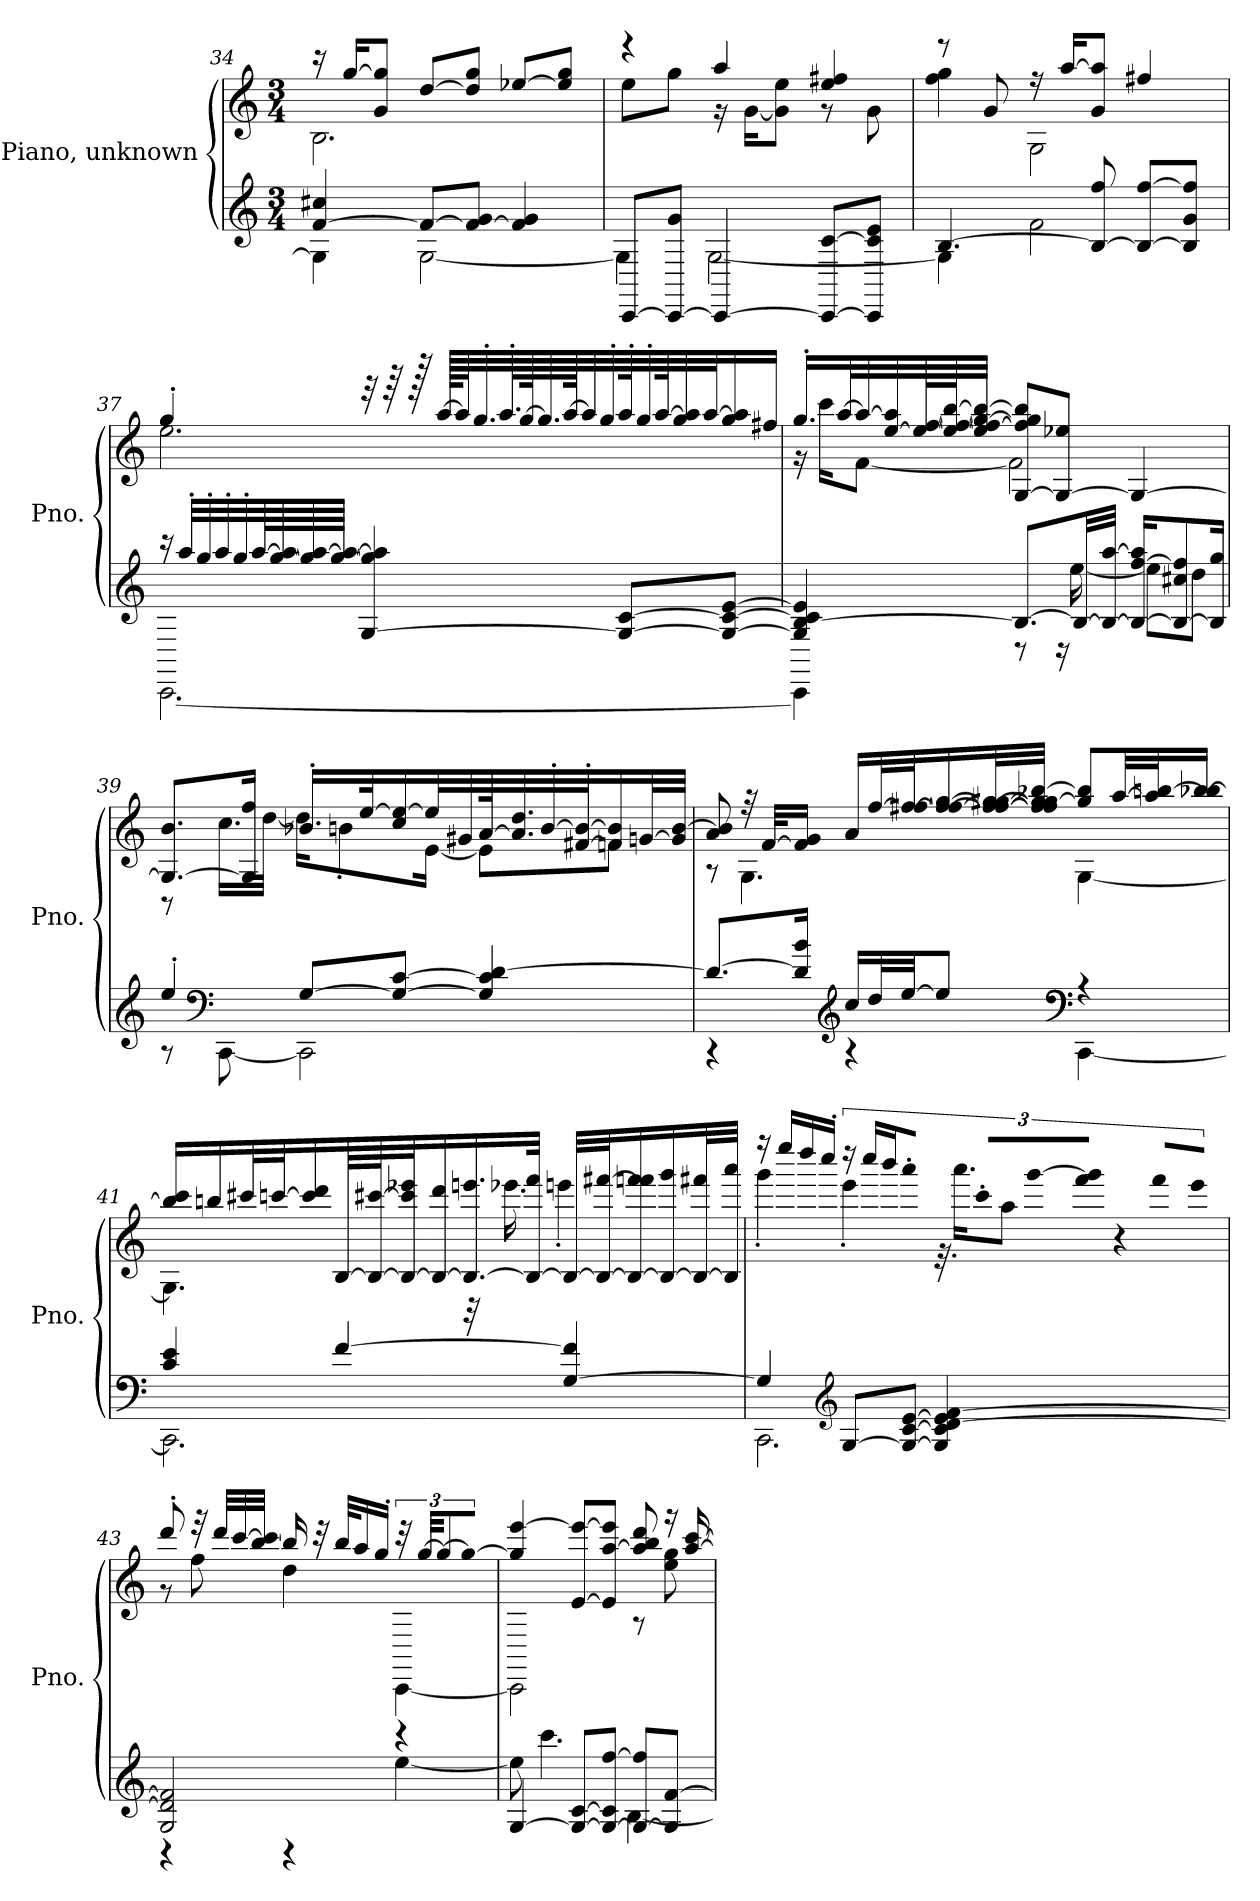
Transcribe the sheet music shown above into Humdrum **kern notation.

**kern	**kern
*part1	*part1
*staff2	*staff1
*I"Piano, unknown	*
*I'Pno.	*
*clefG2	*clefG2
*k[]	*k[]
*M3/4	*M3/4
=34	=34
*^	*^
[4f/ 4cc#X/	4G\]	16r	2.B\
.	.	[16gg/KL	.
.	.	8g/ 8gg/]J	.
8f/L_	[2G\	[8dd/L	.
8f/_ 8g/J	.	8dd/] 8gg/J	.
4f/] 4g/	.	[8ee-X/L	.
.	.	8ee-/] 8gg/J	.
!!LO:LB:g=z	!!
=35	=35	=35	=35
[8CC/L	4G\]	4r	8ee\L
8CC/_ 8g/J	.	.	8gg\J
4CC/_	[2G\	4aa/	16r
.	.	.	[16g\KL
.	.	.	8g\] 8ee\J
8CC/_ [8c/L	.	4ee/ 4ff#X/	8r
8CC/] 8c/] 8e/J	.	.	8g\
=36	=36	=36	=36
[4.B/	4G\]	8r	4ff\ 4gg\
.	.	8g/	.
.	2f\	16r	2G\
.	.	[16aa/KL	.
8B/_ 8ff/	.	8g/ 8aa/]J	.
8B/_ [8ff/L	.	4ff#X/	.
8B/] 8g/ 8ff/]J	.	.	.
!!LO:LB:g=z	!!
=37	=37	=37	=37
16r	[2.CC\	4gg'/	2.ee\
32aa'/LLL	.	.	.
32gg'/	.	.	.
32aa'/	.	.	.
32gg'/	.	.	.
[64aa/L	.	.	.
[64gg/ 64aa/]	.	.	.
64gg/] [64aa/	.	.	.
[64gg/ 64aa/_JJJJ	.	.	.
[4G/ 4gg/] 4aa/]	.	32r	.
.	.	64r	.
.	.	128r	.
.	.	[128aa/KLLLL	.
.	.	64aa/J]	.
.	.	32.gg'/	.
.	.	64.aa'/L	.
.	.	[128gg/K	.
.	.	64.gg/]	.
.	.	[128aa/JK	.
.	.	32aa/]	.
.	.	32gg'/	.
8G/_ [8c/L	.	64aa'/K	.
.	.	32gg'/	.
.	.	[64aa/K	.
.	.	32gg/ 32aa/]	.
.	.	[32aa/J	.
8G/_ 8c/_ [8e/J	.	16gg/ 16aa/]	.
.	.	16ff#X/JJ	.
!!LO:LB:g=z	!!
=38	=38	=38	=38
4G/] [4B/ 4c/] 4e/]	4CC\]	16.gg'/LL	16r
.	.	.	16ccc\KL
.	.	[32aa/L	.
.	.	32aa/_	[8f\J
.	.	[32ee/ 32aa/]	.
.	.	64ee/_ [64ff/L	.
.	.	64ee/_ 64ff/_ [64bb/J	.
.	.	32ee/] 32ff/_ [32gg/ 32bb/_JJJ	.
8.B/L_	8r	[8G/ 8ff/] 8gg/] 8bb/]L	2f\]
.	16r	8G/_ 8ee-X/J	.
32B/LL_	[16ee\	.	.
32B/_ [32aa/JJJ	.	.	.
16B/_ [16ff/ 16aa/]KL	8ee\L]	4G/_	.
8B/_ 8cc#X/ 8ff/]	.	.	.
.	8dd\J	.	.
16B/] 16gg/Jk	.	.	.
!!LO:LB:g=z	!!
=39	=39	=39	=39
4ee'/	8r	8.G/_ 8.b/L	8r
*clefF4	*	*	*
.	[8CC\	.	16.cc\LL
.	.	16G/] 16ff/Jk	.
.	.	.	[32dd\JJk
[8G/L	2CC\]	16.b-X'/LL	16dd\KL]
.	.	.	8bn'\
.	.	[32ee/K	.
8G/_ [8c/J	.	16cc/ 16ee/_	.
.	.	32ee/L]	[16e\Jk
.	.	32g#X/	.
4G/] 4c/] [4d/	.	[64a/K	8e\L]
.	.	32.a/] 32.dd/	.
.	.	[32b'/	.
.	.	[32f#X/' 32b/_'J	.
.	.	16f#/] 16b/]	8fn\J
.	.	[32gn/L	.
.	.	32g/] [32b/JJJ	.
!!LO:LB:g=z	!!
=40	=40	=40	=40
8.d/L_	4r	8a/ 8b/]	8r
.	.	32r	4.G\
.	.	[32f/KLL	.
16d/] 16b/Jk	.	16f/] 16g/JJ	.
*clefG2	*	*	*
16cc/LL	4r	16a/LL	.
32dd/L	.	[32ff/L	.
[32ee/JJ	.	32ff/_ [32ff#X/J	.
8ee/J]	.	16ff/_ 16ff#/_ [16gg/	.
.	.	32ff/_ 32ff#/_ 32gg/_ [32gg#X/L	.
.	.	32ff/] 32ff#/] 32gg/] 32gg#/_ [32bb-X/JJJ	.
*clefF4	*	*	*
4r	[4CC\	8gg#/] 8bb-/]L	[4G\
.	.	[32aa/LL	.
.	.	32aa/] [32bbn/J	.
.	.	[16bb-X/ 16bb/]JJ	.
!!LO:PB:g=z	!!
=41	=41	=41	=41
4c/ 4e/	2.CC\]	16bb-/] 16ccc/LL	4.G\]
.	.	16bbn/	.
.	.	32ccc#X/L	.
.	.	[32cccn/J	.
.	.	16ccc/] 16ddd/	.
[4f/	.	[64B/LL	.
.	.	64B/_ [64ccc#X/J	.
.	.	32B/_ 32ccc#/] 32eee-X/J	.
.	.	16B/_ 16ddd/	.
.	.	16.B/_ 16.eeen/	32r
.	.	.	16.eee-X\
.	.	32B/_ 32fff/JJk	.
[4G/ 4f/]	.	32B/LLL_	4eeen'\
.	.	32B/_ [32fff#X/J	.
.	.	16B/_ 16fffn/ 16fff#/]	.
.	.	16B/_ 16ggg/	.
.	.	32B/_ 32fff#X/L	.
.	.	32B/] 32aaa/JJJ	.
!!LO:LB:g=z	!!
=42	=42	=42	=42
4G/]	2.CC\	16r	4ggg'\
.	.	16eeee/LL	.
.	.	16dddd/	.
.	.	16cccc'/JJ	.
*clefG2	*	*	*
[8G/L	.	24r	4eee'\
.	.	24cccc/LL	.
.	.	24bbb/J	.
8G/_ [8c/ [8e/J	.	8aaa'/J	.
4G/] 4c/] [4d/ 4e/] [4f/	.	16ccc'/LL	32r
.	.	.	16.aaa'\KL
.	.	[32ggg/L	.
.	.	32fff/ 32ggg/]JJJ	.
.	.	32r	8aa\J
.	.	16fff/LL	.
.	.	32eee/JJk	.
=43	=43	=43	=43
2G/ 2d/] 2f/]	4r	8ddd'/	8r
.	.	32r	8ff\
.	.	32ddd/LLL	.
.	.	[32ccc/	.
.	.	[32bb/ 32ccc/]JJJ	.
.	4r	16bb/]	4dd\
.	.	32r	.
.	.	32bb/KLL	.
.	.	16aa/	.
.	.	16gg'/JJ	.
4r	[4ee\	48r	[4CC\
.	.	[48gg/KKL	.
.	.	12gg/_	.
.	.	8gg/J_	.
!!LO:LB:g=z	!!
=44	=44	=44	=44
[4G/	8ee\]	4gg/] [4eee/	2CC\]
.	4.ccc\	.	.
8G/_ [8c/L	.	[8e/ 8eee/_L	.
8G/_ 8c/] [8ff/J	.	8e/] [8aa/ 8eee/]J	.
8G/_ 8ff/]L	[4B\	8aa/] 8bb/ 8ddd/	8r
8G/] [8f/J	.	16r	8ee\ 8gg\
.	.	[16aa/ [16ccc/	.
*v	*v	*	*
*	*v	*v
=	=
*-	*-
